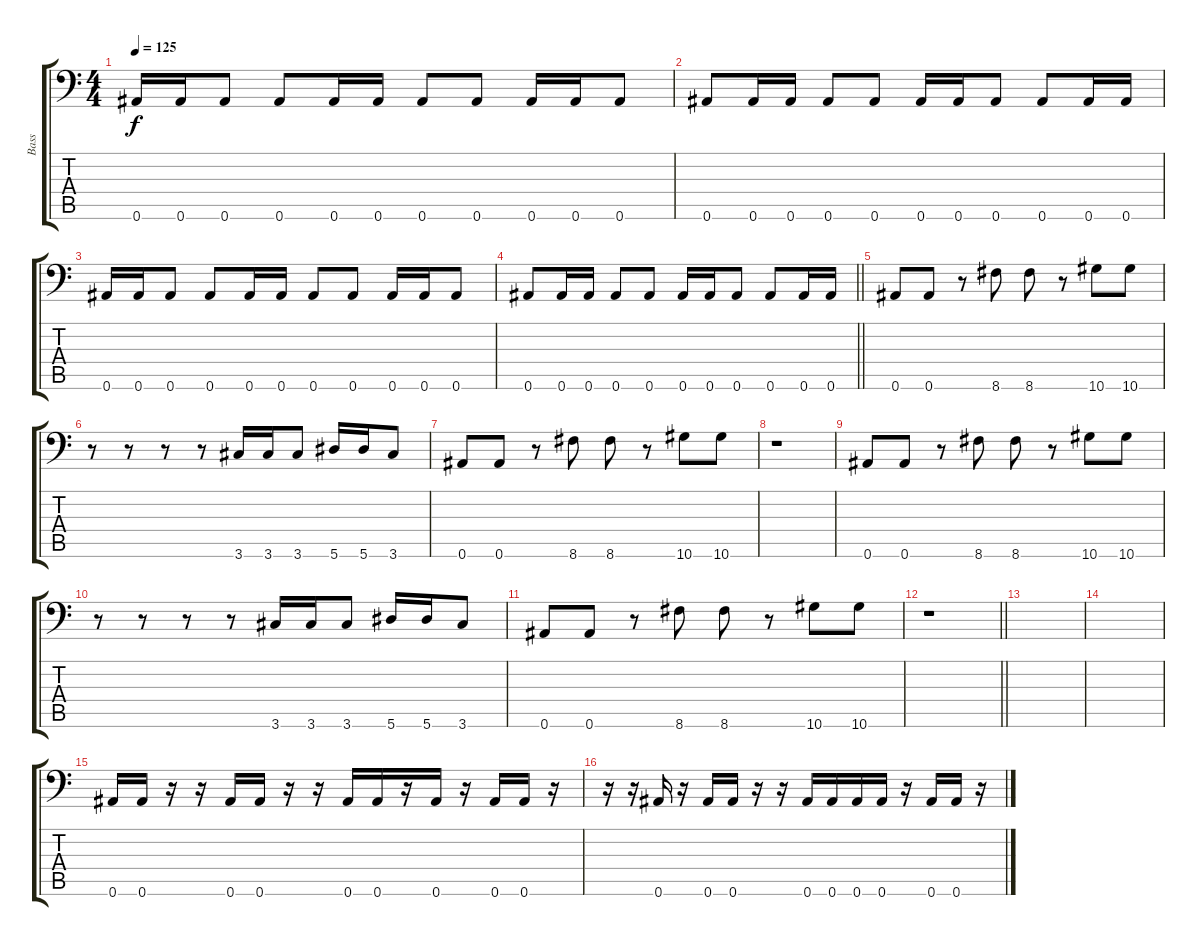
\track ("Bass" "Bass") {instrument electricbassfinger}
\staff {score tabs}
\tuning (C4 G3 Eb3 Bb2 F2 Bb1) {hide}
\ts (4 4)
\tempo 125
\clef f4
\ks c
0.6.16{dy f} 0.6.16 0.6.8 0.6.8 0.6.16 0.6.16 0.6.8 0.6.8 0.6.16 0.6.16 0.6.8 |
0.6.8 0.6.16 0.6.16 0.6.8 0.6.8 0.6.16 0.6.16 0.6.8 0.6.8 0.6.16 0.6.16 |
0.6.16 0.6.16 0.6.8 0.6.8 0.6.16 0.6.16 0.6.8 0.6.8 0.6.16 0.6.16 0.6.8 |
\barLineRight lightlight
0.6.8 0.6.16 0.6.16 0.6.8 0.6.8 0.6.16 0.6.16 0.6.8 0.6.8 0.6.16 0.6.16 |
\section ("" "")
0.6.8 0.6.8 r.8 8.6.8 8.6.8 r.8 10.6.8 10.6.8 |
r.8 r.8 r.8 r.8 3.6.16 3.6.16 3.6.8 5.6.16 5.6.16 3.6.8 |
0.6.8 0.6.8 r.8 8.6.8 8.6.8 r.8 10.6.8 10.6.8 |
r.1 |
0.6.8 0.6.8 r.8 8.6.8 8.6.8 r.8 10.6.8 10.6.8 |
r.8 r.8 r.8 r.8 3.6.16 3.6.16 3.6.8 5.6.16 5.6.16 3.6.8 |
0.6.8 0.6.8 r.8 8.6.8 8.6.8 r.8 10.6.8 10.6.8 |
\barLineRight lightlight
r.1 |
\section ("" "")
|
|
0.6.16 0.6.16 r.16 r.16 0.6.16 0.6.16 r.16 r.16 0.6.16 0.6.16 r.16 0.6.16 r.16 0.6.16 0.6.16 r.16 |
r.16 r.16 0.6.16 r.16 0.6.16 0.6.16 r.16 r.16 0.6.16 0.6.16 0.6.16 0.6.16 r.16 0.6.16 0.6.16 r.16
